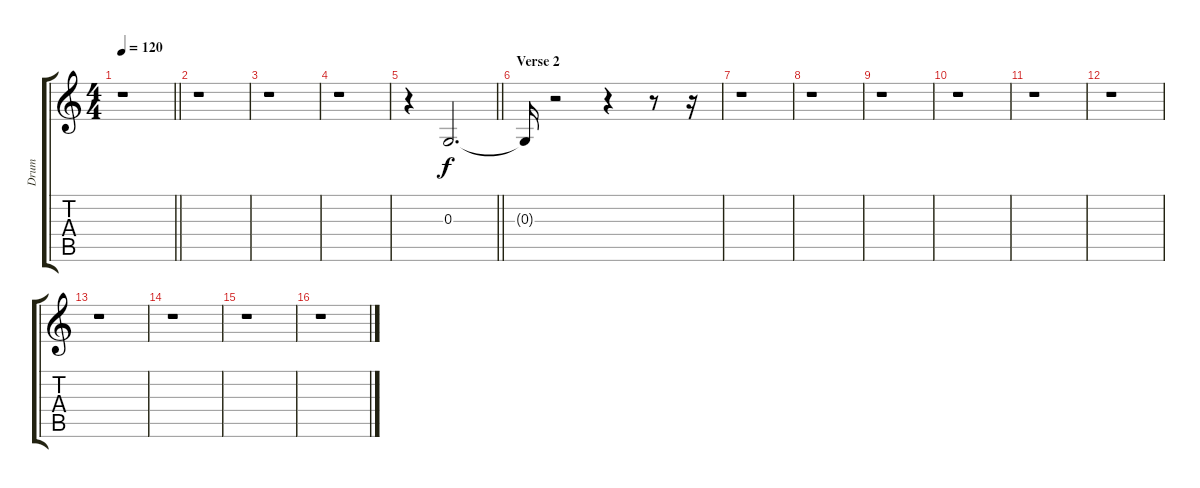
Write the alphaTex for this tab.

\track ("Drum" "Drum") {instrument reversecymbal}
\staff {score tabs}
\tuning (E4 B3 G3 D3 A2 E2) {hide}
\ts (4 4)
\tempo 120
\clef g2
\barLineRight lightlight
\ks c
r.1{dy f} |
r.1 |
r.1 |
r.1 |
\barLineRight lightlight
r.4 0.3.2{d} |
\section ("" "Verse 2")
0.3{t}.16 r.2 r.4 r.8 r.16 |
r.1 |
r.1 |
r.1 |
r.1 |
r.1 |
r.1 |
r.1 |
r.1 |
r.1 |
r.1
